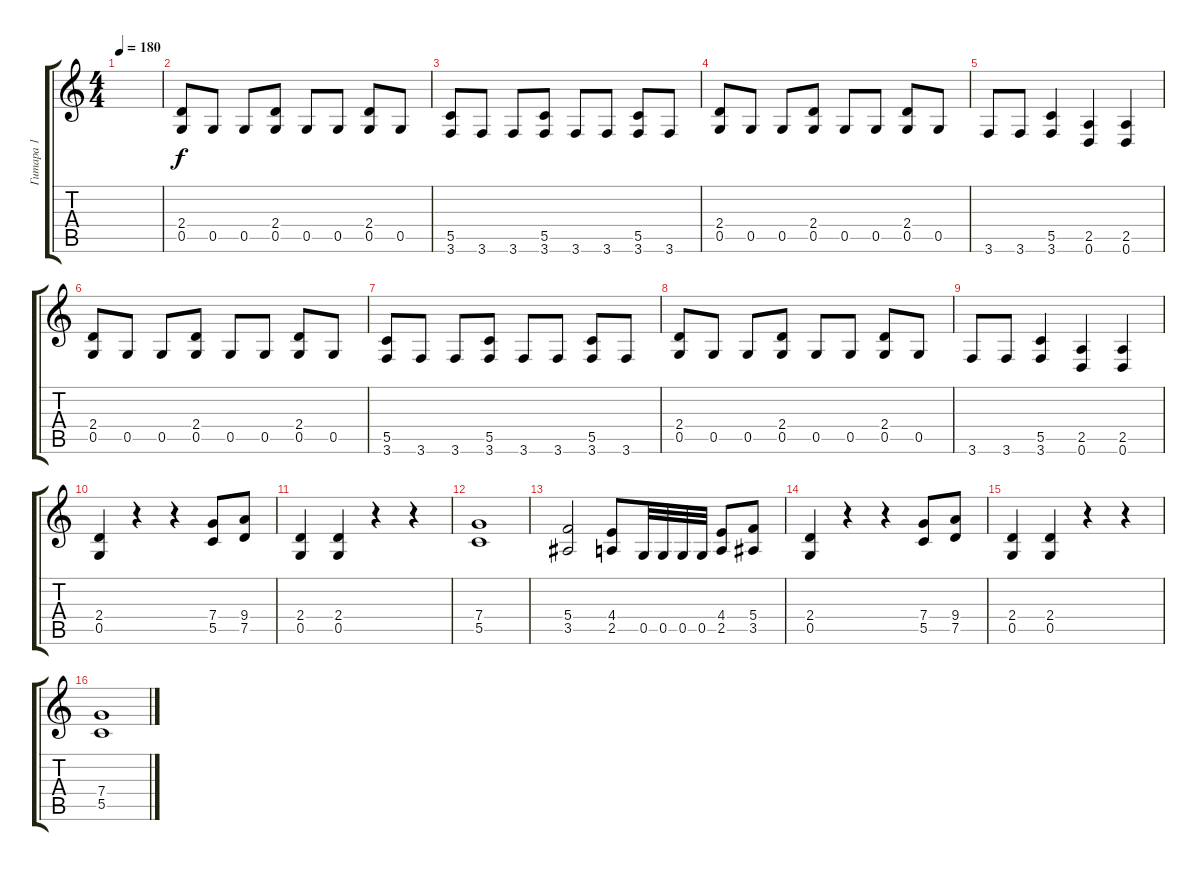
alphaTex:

\track ("Гитара 1" "Гитара 1") {instrument distortionguitar}
\staff {score tabs}
\tuning (D4 A3 F3 C3 G2 D2) {hide}
\ts (4 4)
\tempo 180
\clef g2
\ks c
|
(2.4 0.5).8 0.5.8 0.5.8 (2.4 0.5).8 0.5.8 0.5.8 (2.4 0.5).8 0.5.8 |
(5.5 3.6).8 3.6.8 3.6.8 (5.5 3.6).8 3.6.8 3.6.8 (5.5 3.6).8 3.6.8 |
(2.4 0.5).8 0.5.8 0.5.8 (2.4 0.5).8 0.5.8 0.5.8 (2.4 0.5).8 0.5.8 |
3.6.8 3.6.8 (5.5 3.6).4 (2.5 0.6).4 (2.5 0.6).4 |
(2.4 0.5).8 0.5.8 0.5.8 (2.4 0.5).8 0.5.8 0.5.8 (2.4 0.5).8 0.5.8 |
(5.5 3.6).8 3.6.8 3.6.8 (5.5 3.6).8 3.6.8 3.6.8 (5.5 3.6).8 3.6.8 |
(2.4 0.5).8 0.5.8 0.5.8 (2.4 0.5).8 0.5.8 0.5.8 (2.4 0.5).8 0.5.8 |
3.6.8 3.6.8 (5.5 3.6).4 (2.5 0.6).4 (2.5 0.6).4 |
(2.4 0.5).4 r.4 r.4 (7.4 5.5).8 (9.4 7.5).8 |
(2.4 0.5).4 (2.4 0.5).4 r.4 r.4 |
(7.4 5.5).1 |
(5.4 3.5).2 (4.4 2.5).8 0.5.32 0.5.32 0.5.32 0.5.32 (4.4 2.5).8 (5.4 3.5).8 |
(2.4 0.5).4 r.4 r.4 (7.4 5.5).8 (9.4 7.5).8 |
(2.4 0.5).4 (2.4 0.5).4 r.4 r.4 |
(7.4 5.5).1
